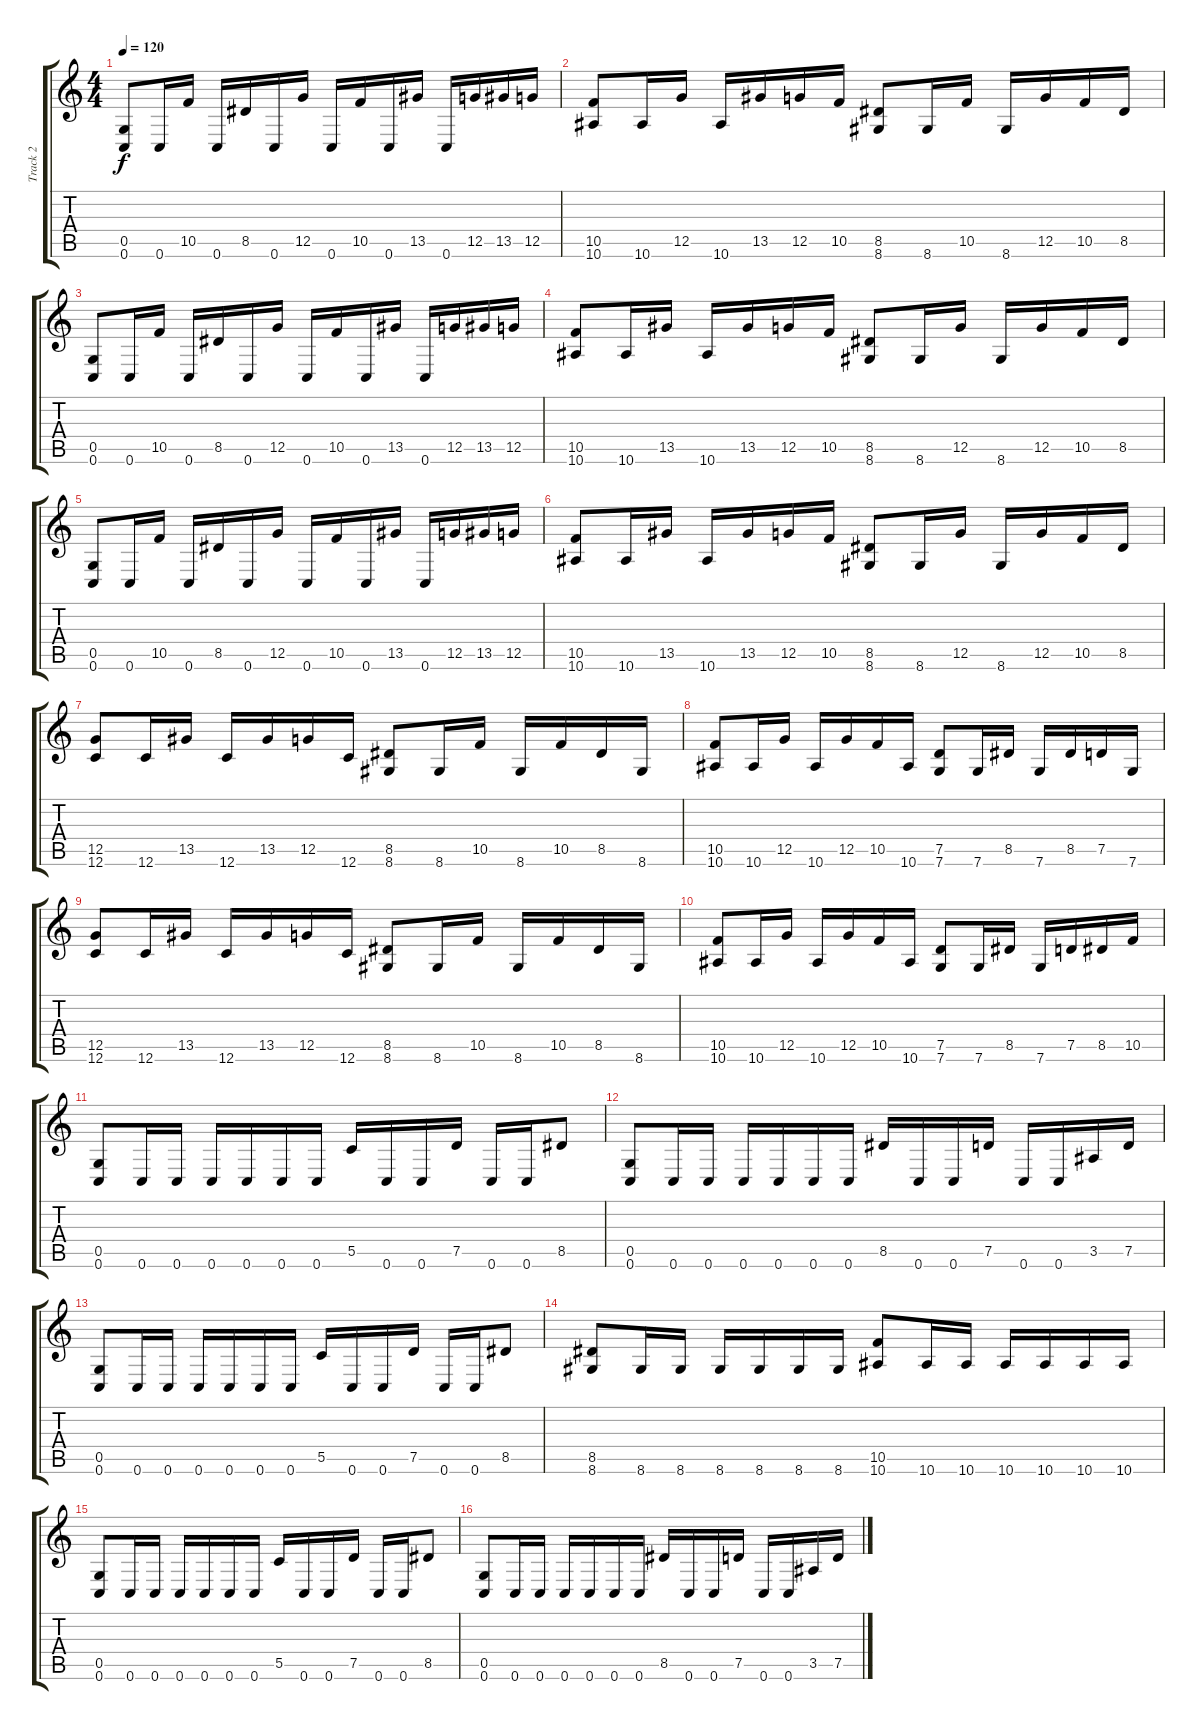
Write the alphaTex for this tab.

\track ("Track 2" "Track 2") {instrument overdrivenguitar}
\staff {score tabs}
\tuning (D4 A3 F3 C3 G2 C2) {hide}
\ts (4 4)
\tempo 120
\clef g2
\ks c
(0.5 0.6).8{dy f} 0.6.16 10.5.16 0.6.16 8.5.16 0.6.16 12.5.16 0.6.16 10.5.16 0.6.16 13.5.16 0.6.16 12.5.16 13.5.16 12.5.16 |
(10.5 10.6).8 10.6.16 12.5.16 10.6.16 13.5.16 12.5.16 10.5.16 (8.5 8.6).8 8.6.16 10.5.16 8.6.16 12.5.16 10.5.16 8.5.16 |
(0.5 0.6).8 0.6.16 10.5.16 0.6.16 8.5.16 0.6.16 12.5.16 0.6.16 10.5.16 0.6.16 13.5.16 0.6.16 12.5.16 13.5.16 12.5.16 |
(10.5 10.6).8 10.6.16 13.5.16 10.6.16 13.5.16 12.5.16 10.5.16 (8.5 8.6).8 8.6.16 12.5.16 8.6.16 12.5.16 10.5.16 8.5.16 |
(0.5 0.6).8 0.6.16 10.5.16 0.6.16 8.5.16 0.6.16 12.5.16 0.6.16 10.5.16 0.6.16 13.5.16 0.6.16 12.5.16 13.5.16 12.5.16 |
(10.5 10.6).8 10.6.16 13.5.16 10.6.16 13.5.16 12.5.16 10.5.16 (8.5 8.6).8 8.6.16 12.5.16 8.6.16 12.5.16 10.5.16 8.5.16 |
(12.5 12.6).8 12.6.16 13.5.16 12.6.16 13.5.16 12.5.16 12.6.16 (8.5 8.6).8 8.6.16 10.5.16 8.6.16 10.5.16 8.5.16 8.6.16 |
(10.5 10.6).8 10.6.16 12.5.16 10.6.16 12.5.16 10.5.16 10.6.16 (7.5 7.6).8 7.6.16 8.5.16 7.6.16 8.5.16 7.5.16 7.6.16 |
(12.5 12.6).8 12.6.16 13.5.16 12.6.16 13.5.16 12.5.16 12.6.16 (8.5 8.6).8 8.6.16 10.5.16 8.6.16 10.5.16 8.5.16 8.6.16 |
(10.5 10.6).8 10.6.16 12.5.16 10.6.16 12.5.16 10.5.16 10.6.16 (7.5 7.6).8 7.6.16 8.5.16 7.6.16 7.5.16 8.5.16 10.5.16 |
(0.5 0.6).8 0.6.16 0.6.16 0.6.16 0.6.16 0.6.16 0.6.16 5.5.16 0.6.16 0.6.16 7.5.16 0.6.16 0.6.16 8.5.8 |
(0.5 0.6).8 0.6.16 0.6.16 0.6.16 0.6.16 0.6.16 0.6.16 8.5.16 0.6.16 0.6.16 7.5.16 0.6.16 0.6.16 3.5.16 7.5.16 |
(0.5 0.6).8 0.6.16 0.6.16 0.6.16 0.6.16 0.6.16 0.6.16 5.5.16 0.6.16 0.6.16 7.5.16 0.6.16 0.6.16 8.5.8 |
(8.5 8.6).8 8.6.16 8.6.16 8.6.16 8.6.16 8.6.16 8.6.16 (10.5 10.6).8 10.6.16 10.6.16 10.6.16 10.6.16 10.6.16 10.6.16 |
(0.5 0.6).8 0.6.16 0.6.16 0.6.16 0.6.16 0.6.16 0.6.16 5.5.16 0.6.16 0.6.16 7.5.16 0.6.16 0.6.16 8.5.8 |
(0.5 0.6).8 0.6.16 0.6.16 0.6.16 0.6.16 0.6.16 0.6.16 8.5.16 0.6.16 0.6.16 7.5.16 0.6.16 0.6.16 3.5.16 7.5.16
